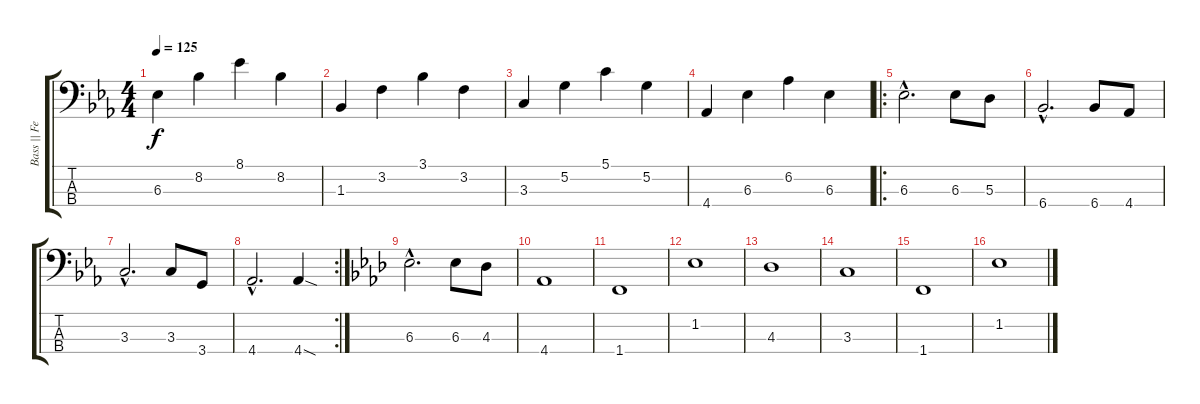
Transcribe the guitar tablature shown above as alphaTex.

\track ("Bass || Fender Standard Precision Bass" "Bass || Fe") {instrument electricbassfinger}
\staff {score tabs}
\tuning (G2 D2 A1 E1) {hide}
\ts (4 4)
\tempo 125
\clef f4
\ks eb
6.3.4{dy f} 8.2.4 8.1.4 8.2.4 |
1.3.4 3.2.4 3.1.4 3.2.4 |
3.3.4 5.2.4 5.1.4 5.2.4 |
4.4.4 6.3.4 6.2.4 6.3.4 |
\ro
6.3{hac}.2{d} 6.3.8 5.3.8 |
6.4{hac}.2{d} 6.4.8 4.4.8 |
3.3{hac}.2{d} 3.3.8 3.4.8 |
\rc 2
4.4{hac}.2{d} 4.4{sod}.4 |
\ks ab
6.3{hac}.2{d} 6.3.8 4.3.8 |
4.4.1 |
1.4.1 |
1.2.1 |
4.3.1 |
3.3.1 |
1.4.1 |
1.2.1
